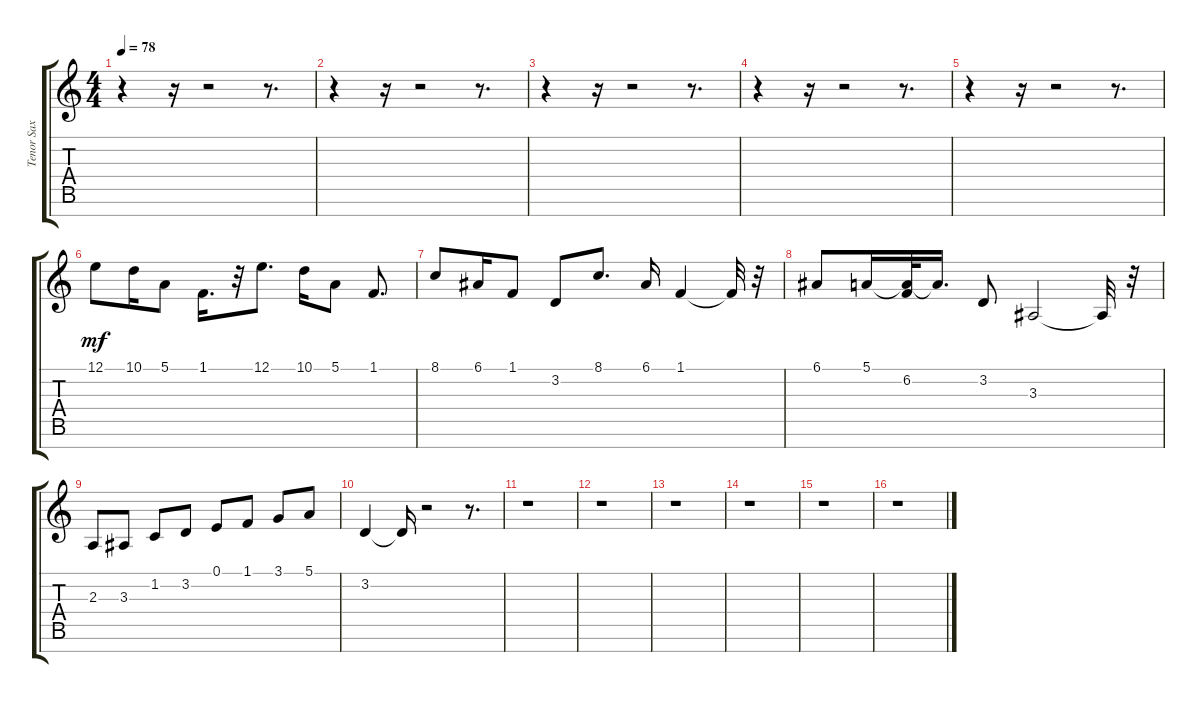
\track ("Tenor Sax           " "Tenor Sax ") {instrument tenorsax}
\staff {score tabs}
\tuning (E4 B3 G3 D3 A2 E2 B1) {hide}
\ts (4 4)
\tempo 78
\clef g2
\ks c
r.4{dy mf} r.16 r.2 r.8{d} |
r.4 r.16 r.2 r.8{d} |
r.4 r.16 r.2 r.8{d} |
r.4 r.16 r.2 r.8{d} |
r.4 r.16 r.2 r.8{d} |
12.1.8 10.1.16 5.1.8 1.1.16{d} r.32 12.1.8{d} 10.1.16 5.1.8 1.1.8{d} |
8.1.8 6.1.16 1.1.8 3.2.8 8.1.8{d} 6.1.16 1.1.4 1.1{t}.32 r.32 |
6.1.8 5.1.16 (5.1{t} 6.2).32 5.1{t}.16{d} 3.2.8 3.3.2 3.3{t}.32 r.32 |
2.3.8 3.3.8 1.2.8 3.2.8 0.1.8 1.1.8 3.1.8 5.1.8 |
3.2.4 3.2{t}.16 r.2 r.8{d} |
r.1 |
r.1 |
r.1 |
r.1 |
r.1 |
r.1
